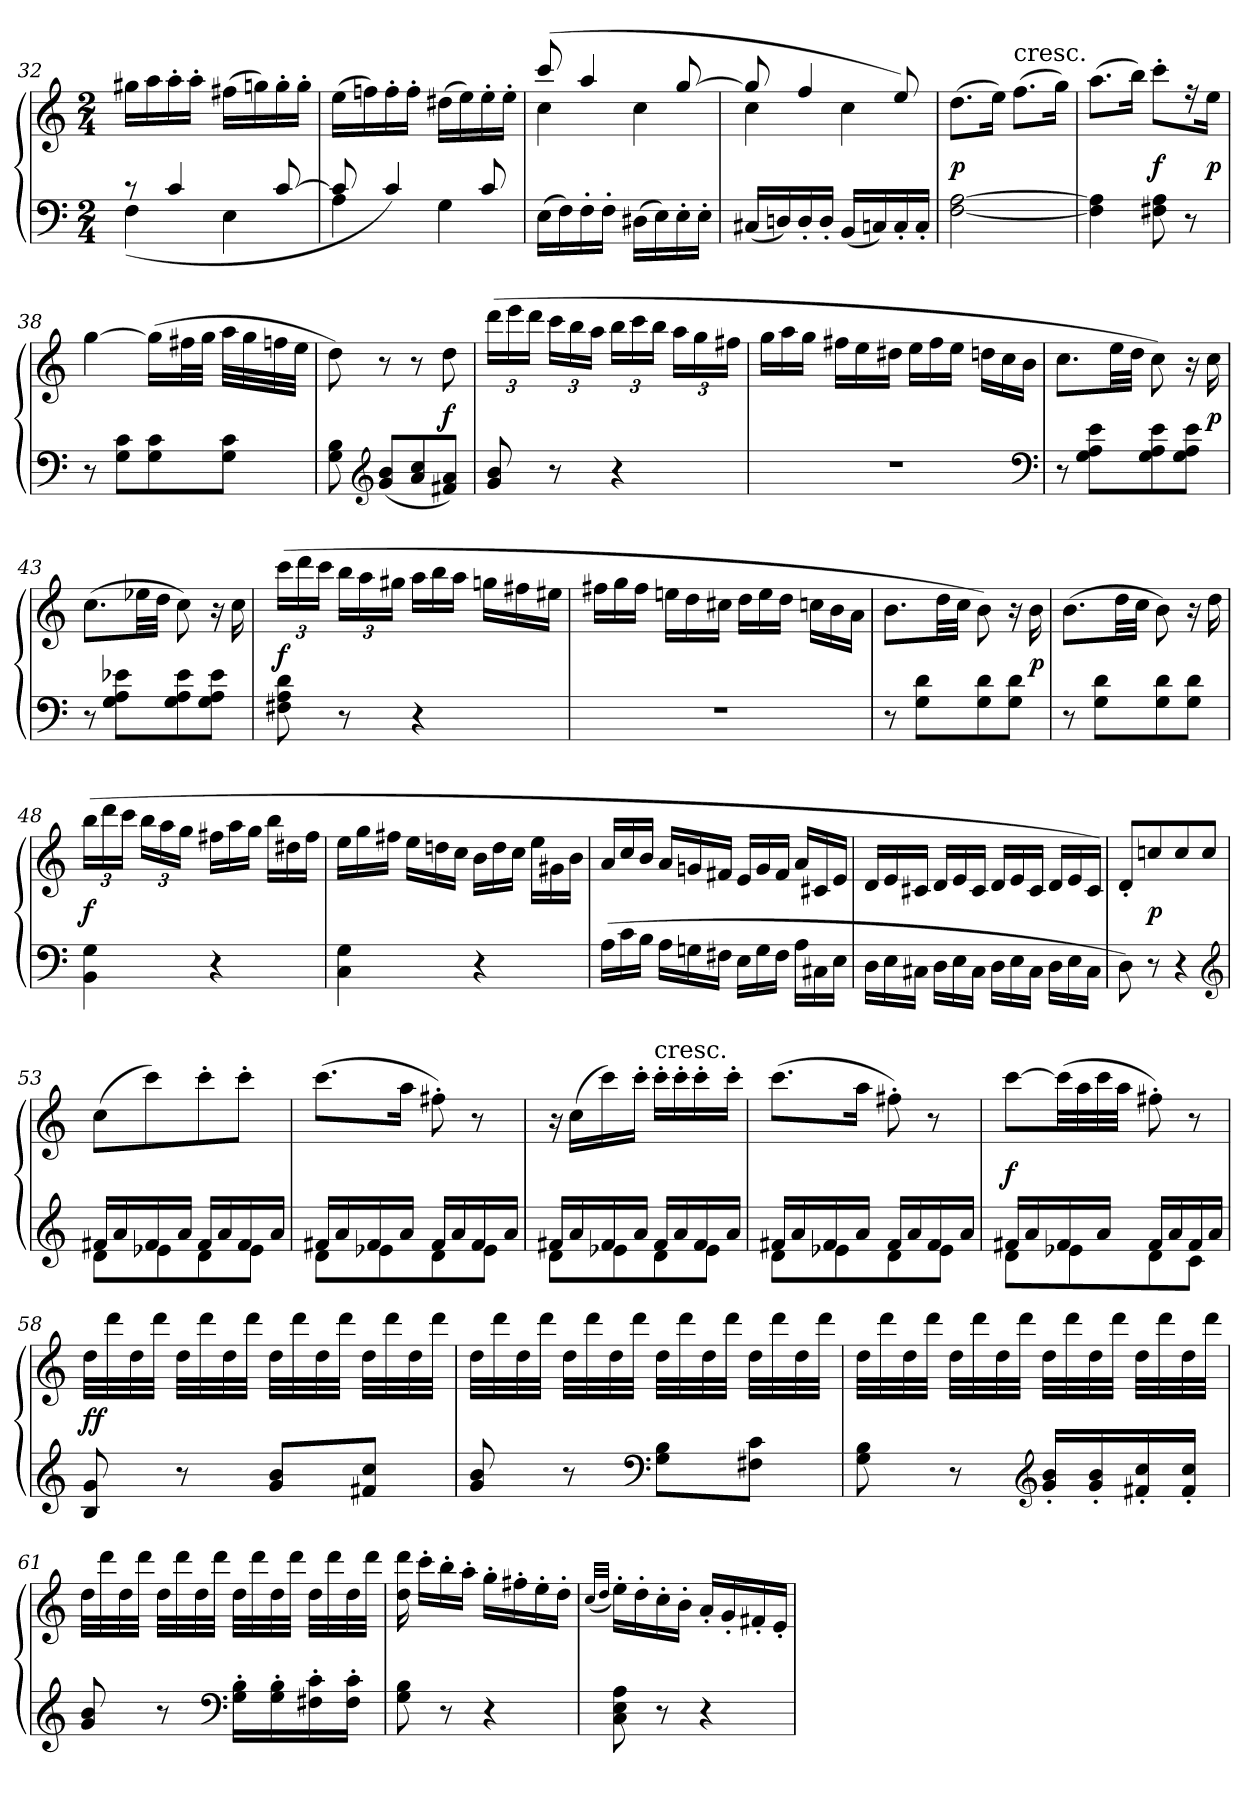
**kern	**kern	**dynam
*part1	*part1	*part1
*staff2	*staff1	*staff1/2
*clefF4	*clefG2	*
*k[]	*k[]	*
*M2/4	*M2/4	*
=32	=32	=32
*^	*	*
8rc	(4F	16gg#XLL	.
.	.	16aa	.
4c	.	16aa'	.
.	.	16aa'JJ	.
.	4E	(16ff#XLL	.
.	.	16ggn)	.
[8c	.	16gg'	.
.	.	16gg'JJ	.
=33	=33	=33	=33
8c]	4A	(16eeLL	.
.	.	16ffn)	.
4c)	.	16ff'	.
.	.	16ff'JJ	.
.	4G	(16dd#XLL	.
.	.	16ee)	.
8c	.	16ee'	.
.	.	16ee'JJ	.
*v	*v	*	*
=34	=34	=34
*	*^	*
(16ELL	(8ccc	4cc	.
16F)	.	.	.
16F'	4aa	.	.
16F'JJ	.	.	.
(16D#XLL	.	4cc	.
16E)	.	.	.
16E'	[8gg	.	.
16E'JJ	.	.	.
=35	=35	=35	=35
(16C#XLL	8gg]	4cc	.
16Dn)	.	.	.
16D'	4ff	.	.
16D'JJ	.	.	.
(16BBLL	.	4cc	.
16Cn)	.	.	.
16C'	8ee)	.	.
16C'JJ	.	.	.
*	*v	*v	*
=36	=36	=36
[2F [2A	(8.ddL	p
.	16eeJk)	.
!	!LO:TX:t=cresc.	!
.	(8.ffL	.
.	16ggJk)	.
=37	=37	=37
4F] 4A]	(8.aaL	.
.	16bbJk)	.
8F#X 8A	8ccc'L	f
8r	16r	.
.	16eeJk	p
=38	=38	=38
8r	[4gg	.
8G 8cL	.	.
8G 8c	(16ggLL]	.
.	32ff#XL	.
.	32ggJJJ	.
8G 8cJ	32aaLLL	.
.	32gg	.
.	32ffn	.
.	32eeJJJ	.
=39	=39	=39
8G 8B	8dd)	.
*clefG2	*	*
(8g 8bL	8r	.
8a 8cc	8r	.
8f#X 8aJ)	8dd	f
=40	=40	=40
8g 8b	(24dddLL	.
.	24eee	.
.	24dddJJ	.
8r	24cccLL	.
.	24bb	.
.	24aaJJ	.
4r	24bbLL	.
.	24ccc	.
.	24bbJJ	.
.	24aaLL	.
.	24gg	.
.	24ff#XJJ	.
=41	=41	=41
*	*Xtuplet	*
2r	24ggLL	.
.	24aa	.
.	24ggJJ	.
.	24ff#XLL	.
.	24ee	.
.	24dd#XJJ	.
.	24eeLL	.
.	24ff#	.
.	24eeJJ	.
.	24ddnLL	.
.	24cc	.
.	24bJJ	.
*clefF4	*	*
=42	=42	=42
8r	8.ccL	.
8G 8A 8eL	.	.
.	32eeLL	.
.	32ddJJJ	.
8G 8A 8e	8cc)	.
8G 8A 8eJ	16r	.
.	16cc	p
=43	=43	=43
8r	(8.ccL	.
8G 8A 8e-XL	.	.
.	32ee-XLL	.
.	32ddJJJ	.
8G 8A 8e-	8cc)	.
8G 8A 8e-J	16r	.
.	16cc	.
=44	=44	=44
*	*tuplet	*
8F#X 8A 8d	(24cccLL	f
.	24ddd	.
.	24cccJJ	.
8r	24bbLL	.
.	24aa	.
.	24gg#XJJ	.
*	*Xtuplet	*
4r	24aaLL	.
.	24bb	.
.	24aaJJ	.
.	24ggnLL	.
.	24ff#X	.
.	24ee#XJJ	.
=45	=45	=45
2r	24ff#XLL	.
.	24gg	.
.	24ff#JJ	.
.	24eenLL	.
.	24dd	.
.	24cc#XJJ	.
.	24ddLL	.
.	24ee	.
.	24ddJJ	.
.	24ccnLL	.
.	24b	.
.	24aJJ	.
=46	=46	=46
8r	8.bL	.
8G 8dL	.	.
.	32ddLL	.
.	32ccJJJ	.
8G 8d	8b)	.
8G 8dJ	16r	.
.	16b	p
=47	=47	=47
8r	(8.bL	.
8G 8dL	.	.
.	32ddLL	.
.	32ccJJJ	.
8G 8d	8b)	.
8G 8dJ	16r	.
.	16dd	.
=48	=48	=48
*	*tuplet	*
4BB 4G	(>24bbLL	f
.	24ddd	.
.	24cccJJ	.
.	24bbLL	.
.	24aa	.
.	24ggJJ	.
*	*Xtuplet	*
4r	24ff#XLL	.
.	24aa	.
.	24ggJJ	.
.	24bbLL	.
.	24dd#X	.
.	24ff#JJ	.
=49	=49	=49
4C 4G	24eeLL	.
.	24gg	.
.	24ff#XJJ	.
.	24eeLL	.
.	24ddn	.
.	24ccJJ	.
4r	24bLL	.
.	24dd	.
.	24ccJJ	.
.	24eeLL	.
.	24g#X	.
.	24bJJ	.
=50	=50	=50
*Xtuplet	*	*
(24ALL	24a/LL	.
24c	24cc/	.
24BJJ	24b/JJ	.
24ALL	24aLL	.
24Gn	24gn	.
24F#XJJ	24f#XJJ	.
24ELL	24eLL	.
24G	24g	.
24F#JJ	24f#JJ	.
24ALL	24aLL	.
24C#X	24c#X	.
24EJJ	24eJJ	.
=51	=51	=51
24DLL	24dLL	.
24E	24e	.
24C#XJJ	24c#XJJ	.
24DLL	24dLL	.
24E	24e	.
24C#JJ	24c#JJ	.
24DLL	24dLL	.
24E	24e	.
24C#JJ	24c#JJ	.
24DLL	24dLL	.
24E	24e	.
24C#JJ	24c#JJ)	.
=52	=52	=52
8D)	8d'L	.
8r	8ccn	p
4r	8cc	.
.	8ccJ	.
*clefG2	*	*
=53	=53	=53
*^	*	*
16f#XLL	8dL	(8ccL	.
16a	.	.	.
16f#	8e-X	8ccc)	.
16aJJ	.	.	.
16f#LL	8d	8ccc'	.
16a	.	.	.
16f#	8e-J	8ccc'J	.
16aJJ	.	.	.
=54	=54	=54	=54
16f#XLL	8dL	(8.cccL	.
16a	.	.	.
16f#	8e-X	.	.
16aJJ	.	16aaJk	.
16f#LL	8d	8ff#X')	.
16a	.	.	.
16f#	8e-J	8r	.
16aJJ	.	.	.
=55	=55	=55	=55
16f#XLL	8dL	16r	.
16a	.	(16ccLL	.
16f#	8e-X	16ccc)	.
16aJJ	.	16ccc'JJ	.
!	!	!LO:TX:t=cresc.	!
16f#LL	8d	16ccc'LL	.
16a	.	16ccc'	.
16f#	8e-J	16ccc'	.
16aJJ	.	16ccc'JJ	.
=56	=56	=56	=56
16f#XLL	8dL	(8.cccL	.
16a	.	.	.
16f#	8e-X	.	.
16aJJ	.	16aaJk	.
16f#LL	8d	8ff#X')	.
16a	.	.	.
16f#	8e-J	8r	.
16aJJ	.	.	.
=57	=57	=57	=57
16f#XLL	8dL	[8cccL	f
16a	.	.	.
16f#	8e-X	(32cccLL]	.
.	.	32aa	.
16aJJ	.	32ccc	.
.	.	32aaJJJ	.
16f#LL	8d	8ff#X')	.
16a	.	.	.
16f#	8cJ	8r	.
16aJJ	.	.	.
*v	*v	*	*
=58	=58	=58
8B 8g	32ddLLL	ff
.	32ddd	.
.	32dd	.
.	32dddJJJ	.
8r	32ddLLL	.
.	32ddd	.
.	32dd	.
.	32dddJJJ	.
8g 8bL	32ddLLL	.
.	32ddd	.
.	32dd	.
.	32dddJJJ	.
8f#X 8ccJ	32ddLLL	.
.	32ddd	.
.	32dd	.
.	32dddJJJ	.
=59	=59	=59
8g 8b	32ddLLL	.
.	32ddd	.
.	32dd	.
.	32dddJJJ	.
8r	32ddLLL	.
.	32ddd	.
.	32dd	.
.	32dddJJJ	.
*clefF4	*	*
8G 8BL	32ddLLL	.
.	32ddd	.
.	32dd	.
.	32dddJJJ	.
8F#X 8cJ	32ddLLL	.
.	32ddd	.
.	32dd	.
.	32dddJJJ	.
=60	=60	=60
8G 8B	32ddLLL	.
.	32ddd	.
.	32dd	.
.	32dddJJJ	.
8r	32ddLLL	.
.	32ddd	.
.	32dd	.
.	32dddJJJ	.
*clefG2	*	*
16g' 16b'LL	32ddLLL	.
.	32ddd	.
16g' 16b'	32dd	.
.	32dddJJJ	.
16f#X' 16cc'	32ddLLL	.
.	32ddd	.
16f#' 16cc'JJ	32dd	.
.	32dddJJJ	.
=61	=61	=61
8g 8b	32ddLLL	.
.	32ddd	.
.	32dd	.
.	32dddJJJ	.
8r	32ddLLL	.
.	32ddd	.
.	32dd	.
.	32dddJJJ	.
*clefF4	*	*
16G' 16B'LL	32ddLLL	.
.	32ddd	.
16G' 16B'	32dd	.
.	32dddJJJ	.
16F#X' 16c'	32ddLLL	.
.	32ddd	.
16F#' 16c'JJ	32dd	.
.	32dddJJJ	.
=62	=62	=62
8G 8B	16dd 16ddd	.
.	16ccc'LL	.
8r	16bb'	.
.	16aa'JJ	.
4r	16gg'LL	.
.	16ff#X'	.
.	16ee'	.
.	16dd'JJ	.
=63	=63	=63
.	(32qccLLL	.
.	32qddJJJ	.
8C 8E 8A	16ee'LL)	.
.	16dd'	.
8r	16cc'	.
.	16b'JJ	.
4r	16a'LL	.
.	16g'	.
.	16f#X'	.
.	16e'JJ	.
=	=	=
*-	*-	*-
